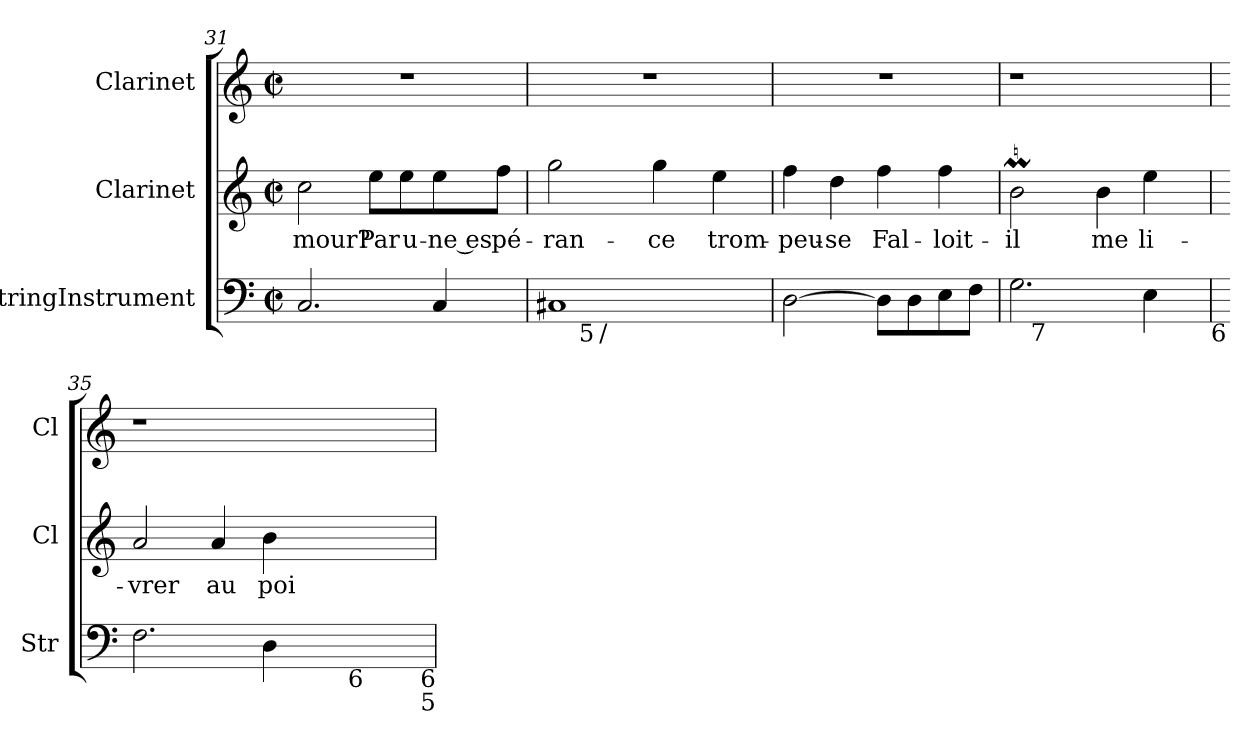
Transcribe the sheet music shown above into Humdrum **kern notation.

**kern	**kern	**text	**kern
*part3	*part2	*part2	*part1
*staff3	*staff2	*staff2	*staff1
*I"StringInstrument	*I"Clarinet	*	*I"Clarinet
*I'Str	*I'Cl	*	*I'Cl
!!LO:LB:g=z
*clefF4	*clefG2	*	*clefG2
*	*ITrd1c2	*	*ITrd1c2
*k[]	*k[b-e-]	*	*k[b-e-]
*C:	*B-:	*	*B-:
*M2/2	*M2/2	*	*M2/2
*met(c|)	*met(c|)	*	*met(c|)
=31	=31	=31	=31
2.C/	2b-\	-mour?	1r
.	8dd\L	Par	.
.	8dd\	u-	.
4C/	8dd\	-ne es-	.
.	8ee-\J	-pé-	.
=32	=32	=32	=32
*^	*	*	*
*	*^	*	*	*
1C#X	8ryy	8.ryy	2ff\	-ran-	1r
!	!LO:TX:b:t=5	!	!	!	!
.	2..ryy	.	.	.	.
!	!	!LO:TX:b:t=/	!	!	!
.	.	2ryy	.	.	.
.	.	.	4ff\	-ce	.
.	.	4ryy	.	.	.
.	.	.	4dd\	trom-	.
.	.	16ryy	.	.	.
*v	*v	*v	*	*	*
=33	=33	=33	=33
[2D\	4ee-\	-peu-	1r
.	4cc\	-se	.
8D\L]	4ee-\	Fal-	.
8D\	.	.	.
8E\	4ee-\	-loit-	.
8F\J	.	.	.
=34	=34	=34	=34
*^	*	*	*
2.G\	16ryy	2aM\	-il	1r
!	!LO:TX:b:t=7	!	!	!
.	1ryy	.	.	.
.	.	4a\	me	.
4E\	.	4dd\	li-	.
16ryy	.	16ryy	.	16ryy
!LO:TX:b:t=6	!	!	!	!
=35	=35	=35	=35	=35
!LO:TX:b:t=7	!	!	!	!
*v	*v	*	*	*
2.F\	2g/	-vrer	1r
.	4g/	au	.
4D\	4a\	poi-	.
8ryy	2ryy	.	2ryy
!LO:TX:b:t=6	!	!	!
4..ryy	.	.	.
.	16ryy	.	16ryy
!LO:TX:b:t=6\n5	!	!	!
=	=	=	=
*-	*-	*-	*-
